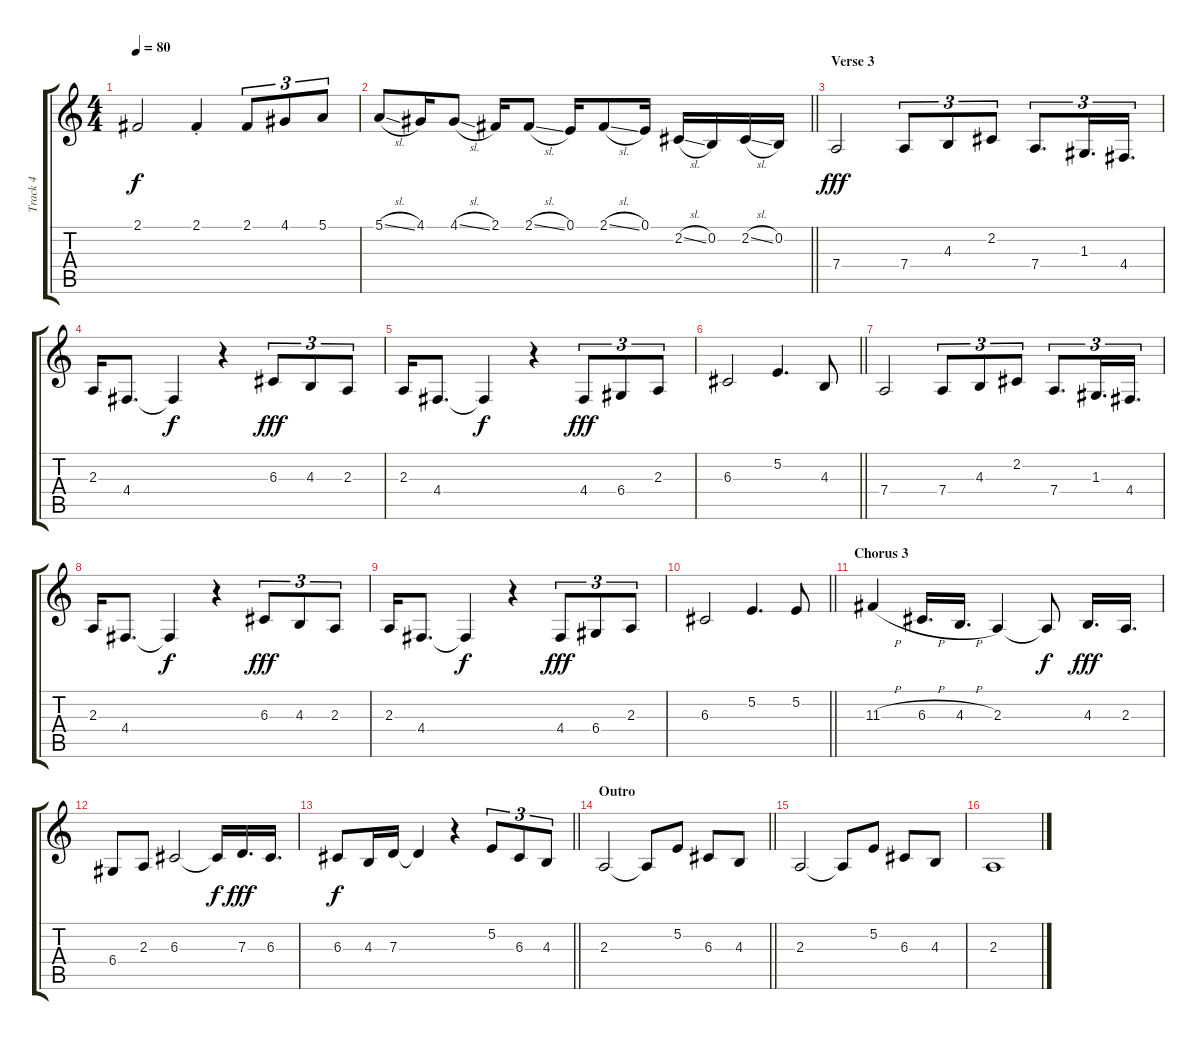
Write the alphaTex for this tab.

\track ("Track 4" "Track 4") {instrument altosax}
\staff {score tabs}
\tuning (E4 B3 G3 D3 A2 E2) {hide}
\ts (4 4)
\tempo 80
\clef g2
\ks c
2.1.2{dy f} 2.1{st}.4 2.1.8{tu (3 2)} 4.1.8{tu (3 2)} 5.1.8{tu (3 2)} |
\barLineRight lightlight
5.1{sl}.8 4.1.16 4.1{sl}.8 2.1.16 2.1{sl}.8 0.1.16 2.1{sl}.8 0.1.16 2.2{sl}.16 0.2.16 2.2{sl}.16 0.2.16 |
\section ("" "Verse 3")
7.4.2{dy fff} 7.4.8{tu (3 2)} 4.3.8{tu (3 2)} 2.2.8{tu (3 2)} 7.4.8{d tu (3 2)} 1.3.16{d tu (3 2)} 4.4.16{d tu (3 2)} |
2.3.16 4.4.8{d} 4.4{t}.4{dy f} r.4 6.3.8{tu (3 2) dy fff} 4.3.8{tu (3 2)} 2.3.8{tu (3 2)} |
2.3.16 4.4.8{d} 4.4{t}.4{dy f} r.4 4.4.8{tu (3 2) dy fff} 6.4.8{tu (3 2)} 2.3.8{tu (3 2)} |
\barLineRight lightlight
6.3.2 5.2.4{d} 4.3.8 |
7.4.2 7.4.8{tu (3 2)} 4.3.8{tu (3 2)} 2.2.8{tu (3 2)} 7.4.8{d tu (3 2)} 1.3.16{d tu (3 2)} 4.4.16{d tu (3 2)} |
2.3.16 4.4.8{d} 4.4{t}.4{dy f} r.4 6.3.8{tu (3 2) dy fff} 4.3.8{tu (3 2)} 2.3.8{tu (3 2)} |
2.3.16 4.4.8{d} 4.4{t}.4{dy f} r.4 4.4.8{tu (3 2) dy fff} 6.4.8{tu (3 2)} 2.3.8{tu (3 2)} |
\barLineRight lightlight
6.3.2 5.2.4{d} 5.2.8 |
\section ("" "Chorus 3")
11.3{h}.4 6.3{h}.16{d} 4.3{h}.16{d} 2.3.4 2.3{t}.8{dy f} 4.3.16{d dy fff} 2.3.16{d} |
6.4.8 2.3.8 6.3.2 6.3{t}.16{dy f} 7.3.16{d dy fff} 6.3.16{d} |
\barLineRight lightlight
6.3.8{dy f} 4.3.16 7.3.16 7.3{t}.4 r.4 5.2.8{tu (3 2)} 6.3.8{tu (3 2)} 4.3.8{tu (3 2)} |
\section ("" "Outro")
\barLineRight lightlight
2.3.2 2.3{t}.8 5.2.8 6.3.8 4.3.8 |
2.3.2 2.3{t}.8 5.2.8 6.3.8 4.3.8 |
2.3.1
